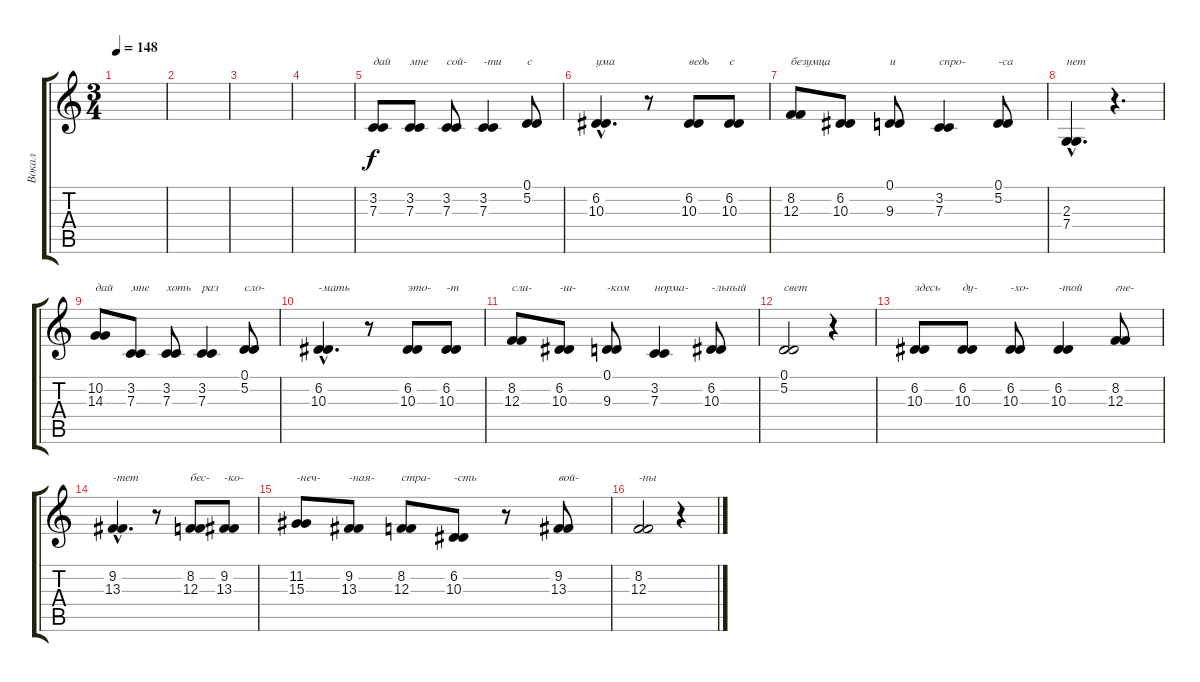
\track ("Вокал" "Вокал") {instrument voiceoohs}
\staff {score tabs}
\tuning (D4 A3 F3 C3 G2 D2) {hide}
\ts (3 4)
\tempo 148
\clef g2
\ks c
|
|
|
|
(3.2 7.3).8{txt "дай" volume 16 balance 8} (3.2 7.3).8{txt "мне"} (3.2 7.3).8{txt "сой-"} (3.2 7.3).4{txt "-ти"} (0.1 5.2).8{txt "с"} |
(6.2{hac} 10.3{hac}).4{d txt "ума"} r.8 (6.2 10.3).8{txt "ведь"} (6.2 10.3).8{txt "с"} |
(8.2 12.3).8{txt "безумца"} (6.2 10.3).8 (0.1 9.3).8{txt "и"} (3.2 7.3).4{txt "спро-"} (0.1 5.2).8{txt "-са"} |
(2.3{hac} 7.4{hac}).4{d txt "нет"} r.4{d} |
(10.2 14.3).8{txt "дай"} (3.2 7.3).8{txt "мне"} (3.2 7.3).8{txt "хоть"} (3.2 7.3).4{txt "раз"} (0.1 5.2).8{txt "сло-"} |
(6.2{hac} 10.3{hac}).4{d txt "-мать"} r.8 (6.2 10.3).8{txt "это-"} (6.2 10.3).8{txt "-т"} |
(8.2 12.3).8{txt "сли-"} (6.2 10.3).8{txt "-ш-"} (0.1 9.3).8{txt "-ком"} (3.2 7.3).4{txt "норма-"} (6.2 10.3).8{txt "-льный"} |
(0.1 5.2).2{txt "свет"} r.4 |
(6.2 10.3).8{txt "здесь"} (6.2 10.3).8{txt "ду-"} (6.2 10.3).8{txt "-хо-"} (6.2 10.3).4{txt "-той"} (8.2 12.3).8{txt "гне-"} |
(9.2{hac} 13.3{hac}).4{d txt "-тет"} r.8 (8.2 12.3).8{txt "бес-"} (9.2 13.3).8{txt "-ко-"} |
(11.2 15.3).8{txt "-неч-"} (9.2 13.3).8{txt "-ная-"} (8.2 12.3).8{txt "стра-"} (6.2 10.3).8{txt "-сть"} r.8 (9.2 13.3).8{txt "вой-"} |
(8.2 12.3).2{txt "-ны"} r.4
